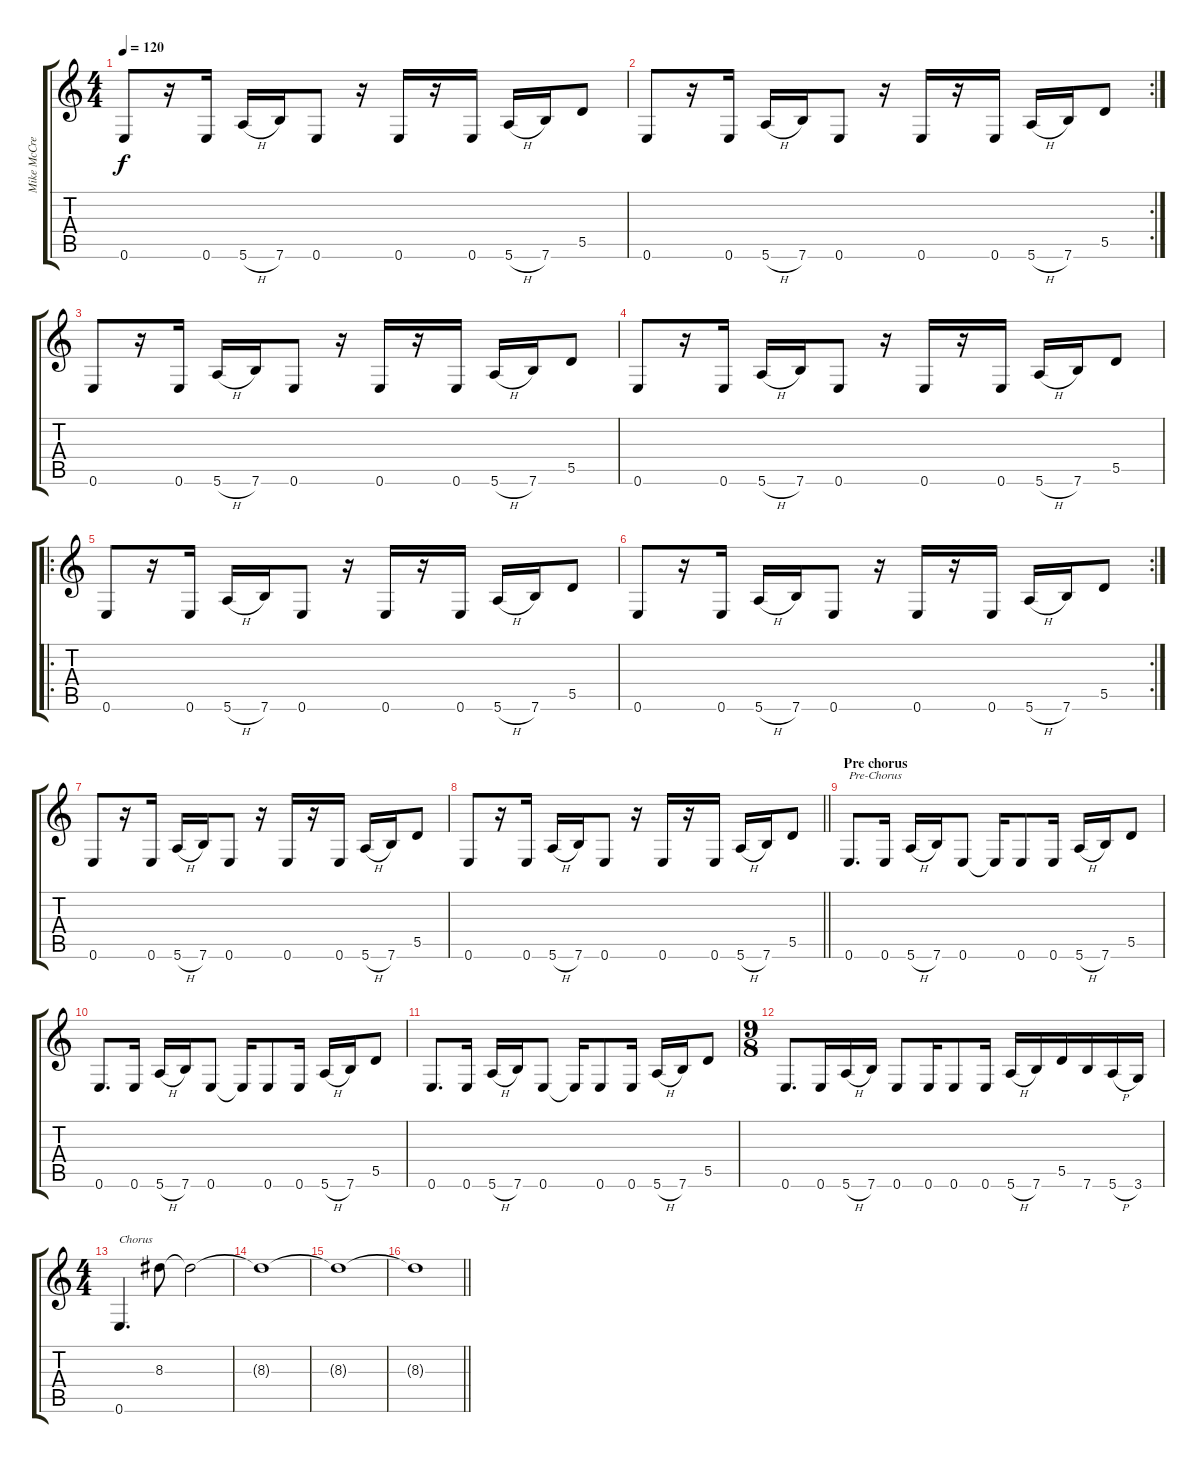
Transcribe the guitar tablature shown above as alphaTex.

\track ("Mike McCready" "Mike McCre") {instrument overdrivenguitar}
\staff {score tabs}
\tuning (E4 B3 G3 D3 A2 E2) {hide}
\ts (4 4)
\tempo 120
\clef g2
\ks c
0.6.8{dy f} r.16 0.6.16 5.6{h}.16 7.6.16 0.6.8 r.16 0.6.16 r.16 0.6.16 5.6{h}.16 7.6.16 5.5.8 |
\rc 2
0.6.8 r.16 0.6.16 5.6{h}.16 7.6.16 0.6.8 r.16 0.6.16 r.16 0.6.16 5.6{h}.16 7.6.16 5.5.8 |
0.6.8 r.16 0.6.16 5.6{h}.16 7.6.16 0.6.8 r.16 0.6.16 r.16 0.6.16 5.6{h}.16 7.6.16 5.5.8 |
0.6.8 r.16 0.6.16 5.6{h}.16 7.6.16 0.6.8 r.16 0.6.16 r.16 0.6.16 5.6{h}.16 7.6.16 5.5.8 |
\ro
0.6.8 r.16 0.6.16 5.6{h}.16 7.6.16 0.6.8 r.16 0.6.16 r.16 0.6.16 5.6{h}.16 7.6.16 5.5.8 |
\rc 2
0.6.8 r.16 0.6.16 5.6{h}.16 7.6.16 0.6.8 r.16 0.6.16 r.16 0.6.16 5.6{h}.16 7.6.16 5.5.8 |
0.6.8 r.16 0.6.16 5.6{h}.16 7.6.16 0.6.8 r.16 0.6.16 r.16 0.6.16 5.6{h}.16 7.6.16 5.5.8 |
\barLineRight lightlight
0.6.8 r.16 0.6.16 5.6{h}.16 7.6.16 0.6.8 r.16 0.6.16 r.16 0.6.16 5.6{h}.16 7.6.16 5.5.8 |
\section ("" "Pre chorus")
0.6.8{d txt "Pre-Chorus" instrument distortionguitar} 0.6.16 5.6{h}.16 7.6.16 0.6.8 0.6{t}.16 0.6.8 0.6.16 5.6{h}.16 7.6.16 5.5.8 |
0.6.8{d} 0.6.16 5.6{h}.16 7.6.16 0.6.8 0.6{t}.16 0.6.8 0.6.16 5.6{h}.16 7.6.16 5.5.8 |
0.6.8{d} 0.6.16 5.6{h}.16 7.6.16 0.6.8 0.6{t}.16 0.6.8 0.6.16 5.6{h}.16 7.6.16 5.5.8 |
\ts (9 8)
0.6.8{d} 0.6.16 5.6{h}.16 7.6.16 0.6.8 0.6.16 0.6.8 0.6.16 5.6{h}.16 7.6.16 5.5.16 7.6.16 5.6{h}.16 3.6.16 |
\ts (4 4)
0.6.4{d txt "Chorus"} 8.3.8 8.3{t}.2 |
8.3{t}.1 |
8.3{t}.1 |
\barLineRight lightlight
8.3{t}.1
